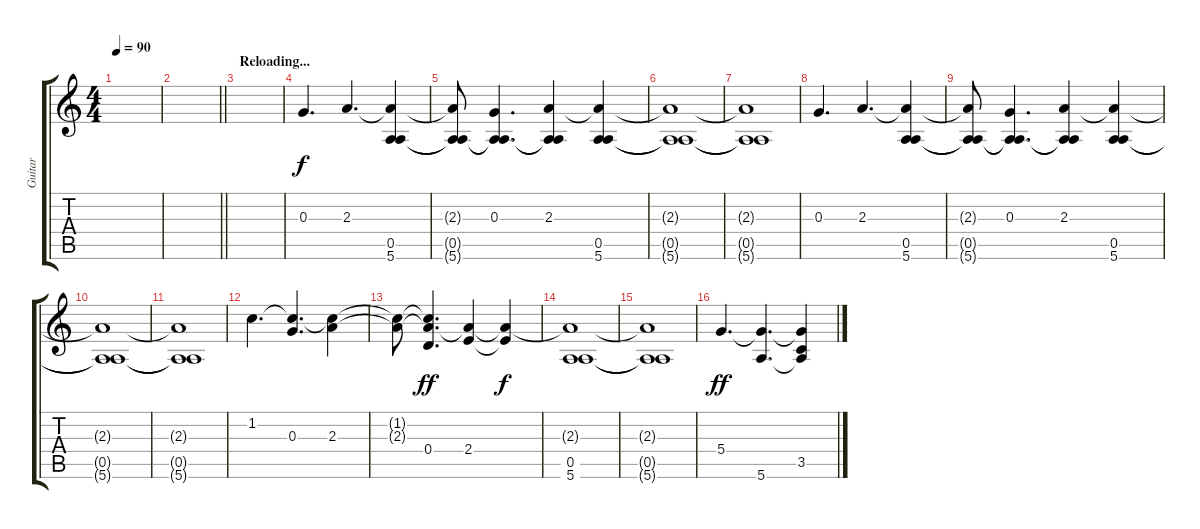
\track ("Guitar" "Guitar") {instrument electricguitarjazz}
\staff {score tabs}
\tuning (E4 B3 G3 D3 A2 E2) {hide}
\ts (4 4)
\tempo 90
\clef g2
\ks c
|
\barLineRight lightlight
|
\section ("" "Reloading...")
|
0.3.4{d} 2.3.4{d} (2.3{t} 0.5 5.6).4 |
(2.3{t} 0.5{t} 5.6{t}).8 (0.3 0.5{t} 5.6{t}).4{d} (2.3 0.5{t} 5.6{t}).4 (2.3{t} 0.5 5.6).4 |
(2.3{t} 0.5{t} 5.6{t}).1 |
(2.3{t} 0.5{t} 5.6{t}).1 |
0.3.4{d} 2.3.4{d} (2.3{t} 0.5 5.6).4 |
(2.3{t} 0.5{t} 5.6{t}).8 (0.3 0.5{t} 5.6{t}).4{d} (2.3 0.5{t} 5.6{t}).4 (2.3{t} 0.5 5.6).4 |
(2.3{t} 0.5{t} 5.6{t}).1 |
(2.3{t} 0.5{t} 5.6{t}).1 |
1.2.4{d} (1.2{t} 0.3).4{d} (1.2{t} 2.3).4 |
(1.2{t} 2.3{t}).8 (1.2{t} 2.3{t} 0.4).4{d dy ff} (2.3{t} 2.4).4 (2.3{t} 2.4{t}).4{dy f} |
(2.3{t} 0.5 5.6).1 |
(2.3{t} 0.5{t} 5.6{t}).1 |
5.4.4{d dy ff} (5.4{t} 5.6).4{d} (5.4{t} 3.5 5.6{t}).4
